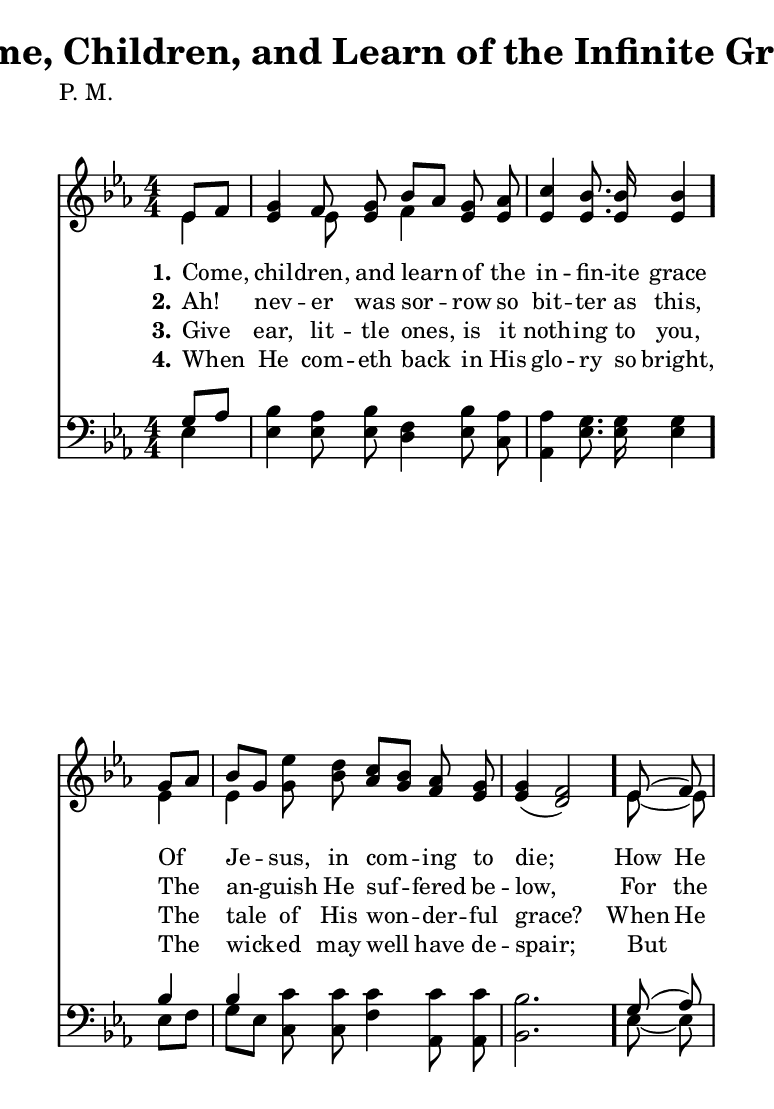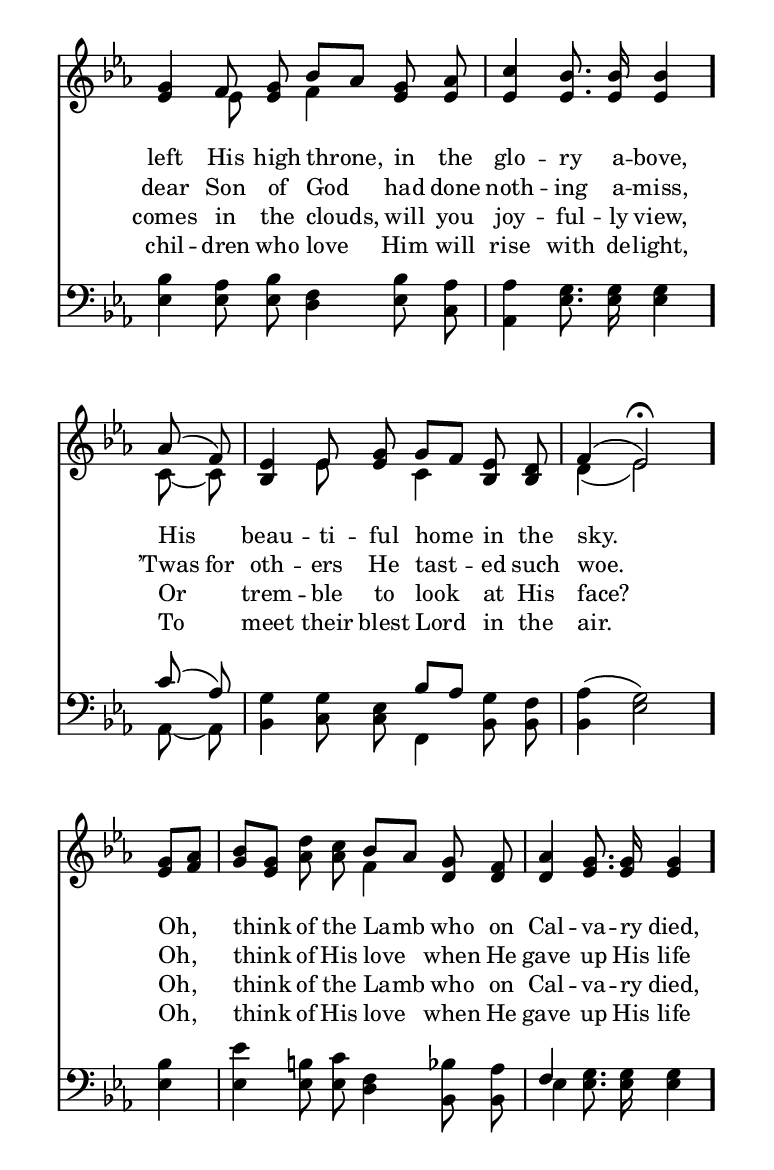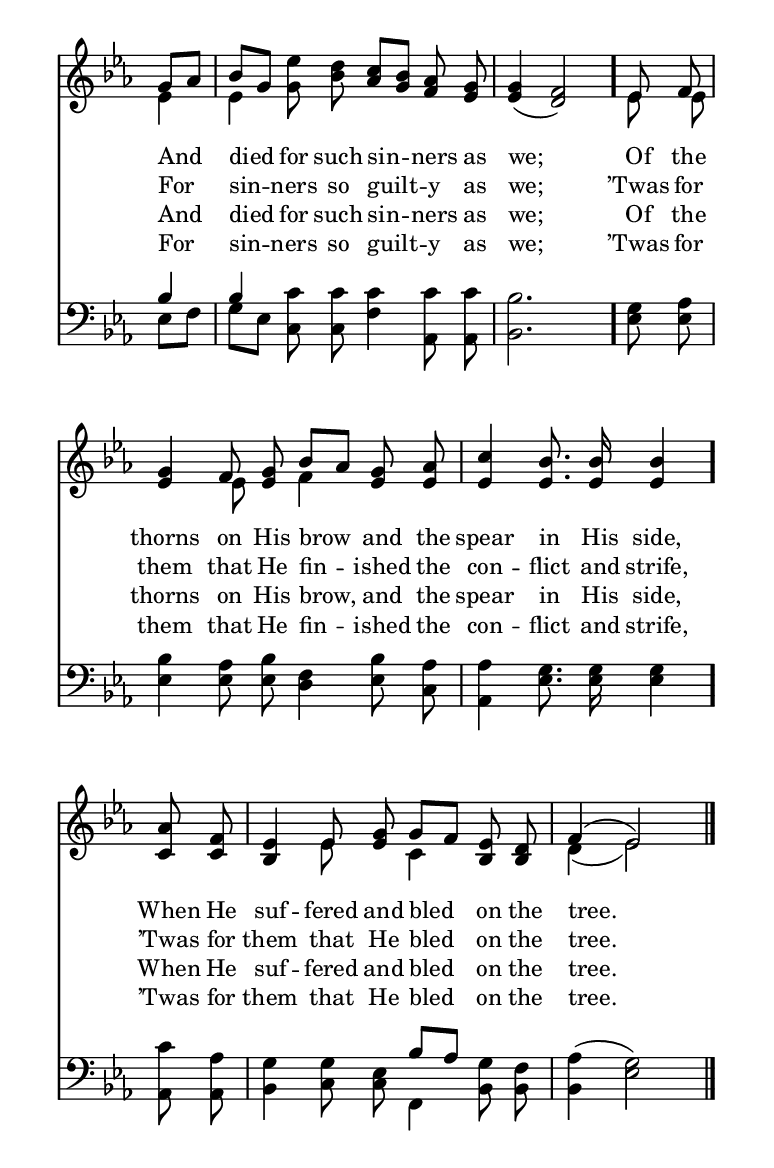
\include "common/global.ily"
\paper {
  \include "common/paper.ily"
  ragged-last-bottom = ##t
  page-count = #(cond (is-eogsized 2) (#t #f))
  system-count = #(cond (is-eogsized 6) (#t #f))
}

\header{
  %children
  hymnnumber = "299"
  title = "Come, Children, and Learn of the Infinite Grace"
  markuptitle = \markup \center-column { "Come, Children, and Learn of the" "Infinite Grace" \vspace #0.4 }
  tunename = "Grace"
  meter = "P. M."
  poet = ""
  composer = ""
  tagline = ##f
}

ta = { \tempo 4=80 }
tb = { \tempo 4=40 }

global = {
  \include "common/overrides.ily"
  \override Staff.TimeSignature.style = #'numbered
  \time 4/4
  \override Score.MetronomeMark.transparent = ##t % hide all fermata changes too
  \ta
  \key ees \major
  \partial 4
  \autoBeamOff
}

notesSoprano = {
\global
\relative c' {

  ees8[ f] | g4 f8 g bes[ aes] g aes | c4 bes8. bes16 bes4
  g8[ aes] | bes[ g] ees' d c[ bes] aes g | g4( f2)
  ees8( f) | g4 f8 g bes[ aes] g aes | c4 bes8. bes16 bes4
  aes8( f) | ees4 ees8 g g[ f] ees d | f4( \tb ees2\fermata) \ta

  g8[ aes] | bes[ g] d' c bes[ aes] g f | aes4 g8. g16 g4
  g8[ aes] | bes[ g] ees' d c[ bes] aes g | g4( f2)
  ees8 f | g4 f8 g bes[ aes] g aes | c4 bes8. bes16 bes4
  aes8 f | ees4 ees8 g g[ f] ees d | f4( ees2)

  \bar "|."

}
}

notesAlto = {
\global
\relative e' {

  ees4 | ees ees8 ees f4 ees8 ees | ees4 ees8. ees16 ees4
  ees4 | ees g8 bes aes[ g] f ees | ees4( d2)
  ees8 ~ ees | ees4 ees8 ees f4 ees8 ees | ees4 ees8. ees16 ees4
  c8 ~ c | bes4 ees8 ees c4 bes8 bes | d4( ees2)

  ees8[ f] | g[ ees] aes aes f4 d8 d | d4 ees8. ees16 ees4
  ees4 | ees g8 bes aes[ g] f ees | ees4( d2)
  ees8 ees | ees4 ees8 ees f4 ees8 ees | ees4 ees8. ees16 ees4
  c8 c | bes4 ees8 ees c4 bes8 bes | d4( ees2)

}
}

notesTenor = {
\global
\relative a {

  g8[ aes] | bes4 aes8 bes f4 bes8 aes | aes4 g8. g16 g4
  bes4 | bes c8 c c4 c8 c bes2.
  g8( aes) | bes4 aes8 bes f4 bes8 aes | aes4 g8. g16 g4
  c8( aes) | g4 g8 ees bes'8[ aes] g f | aes4( g2)

  bes4 | ees b8 c f,4 bes8 aes | f4 g8. g16 g4
  bes4 | bes c8 c c4 c8 c bes2.
  g8 aes | bes4 aes8 bes f4 bes8 aes | aes4 g8. g16 g4
  c8 aes | g4 g8 ees bes'8[ aes] g f | aes4( g2)

}
}

notesBass = {
\global
\relative f {

  ees4 | ees4 ees8 ees d4 ees8 c | aes4 ees'8. ees16 ees4
  ees8[ f] | g[ ees] c c f4 aes,8 aes | bes2.
  ees8 ~ ees | ees4 ees8 ees d4 ees8 c | aes4 ees'8. ees16 ees4
  aes,8 ~ aes | bes4 c8 c f,4 bes8 bes | bes4( ees2)

  ees4 | ees ees8 ees d4 bes8 bes | ees4 ees8. ees16 ees4
  ees8[ f] | g[ ees] c c f4 aes,8 aes | bes2.
  ees8 ees | ees4 ees8 ees d4 ees8 c | aes4 ees'8. ees16 ees4
  aes,8 aes | bes4 c8 c f,4 bes8 bes | bes4( ees2)

}
}

wordsA = \lyricmode {
\set stanza = "1."

Come, chil -- dren, and learn of the in -- fin -- ite grace \bar "."
Of Je -- sus, in com -- ing to die; \bar "."
{ \mon } How He { \moff } left His high throne, in the glo -- ry a -- bove, \bar "."
His beau -- ti -- ful home in the sky. \bar "."
Oh, think of the Lamb who on Cal -- va -- ry died, \bar "."
And died for such sin -- ners as we; \bar "."
Of the thorns on His brow and the spear in His side, \bar "."
When He suf -- fered and bled on the tree. \bar "."

}

wordsB = \lyricmode {
\set stanza = "2."

Ah! nev -- er was sor -- row so bit -- ter as this,
The an -- guish He suf -- fered be -- low,
{ \mon } For the { \moff } dear Son of God had done noth -- ing a -- miss,
{ \mon } ’Twas for { \moff } oth -- ers He tast -- ed such woe.
Oh, think of His love when He gave up His life
For sin -- ners so guilt -- y as we;
’Twas for them that He fin -- ished the con -- flict and strife,
’Twas for them that He bled on the tree.

}

wordsC = \lyricmode {
\set stanza = "3."

Give ear, lit -- tle ones, is it noth -- ing to you,
The tale of His won -- der -- ful grace?
{ \mon } When He { \moff } comes in the clouds, will you joy -- ful -- ly view,
Or trem -- ble to look at His face?
Oh, think of the Lamb who on Cal -- va -- ry died,
And died for such sin -- ners as we;
Of the thorns on His brow, and the spear in His side,
When He suf -- fered and bled on the tree.

}

wordsD = \lyricmode {
\set stanza = "4."

When He com -- eth back in His glo -- ry so bright,
The wick -- ed may well have de -- spair;
But chil -- dren who love Him will rise with de -- light,
To meet their blest Lord in the air.
Oh, think of His love when He gave up His life
For sin -- ners so guilt -- y as we;
’Twas for them that He fin -- ished the con -- flict and strife,
’Twas for them that He bled on the tree.

}

\score {
  \context ChoirStaff <<
    \context Staff = upper <<
      \set Staff.autoBeaming = ##f
      \set ChoirStaff.systemStartDelimiter = #'SystemStartBar
      \set ChoirStaff.printPartCombineTexts = ##f
      \partcombine #'(2 . 9) \notesSoprano \notesAlto
      \context NullVoice = sopranos { \voiceOne << \notesSoprano >> }
      \context NullVoice = altos { \voiceTwo << \notesAlto >> }
      \context Lyrics = one   \lyricsto sopranos \wordsA
      \context Lyrics = two   \lyricsto sopranos \wordsB
      \context Lyrics = three \lyricsto sopranos \wordsC
      \context Lyrics = four  \lyricsto sopranos \wordsD
    >>
    \context Staff = men <<
      \set Staff.autoBeaming = ##f
      \clef bass
      \set ChoirStaff.printPartCombineTexts = ##f
      \partcombine #'(2 . 9) \notesTenor \notesBass
      \context NullVoice = tenors { \voiceOne << \notesTenor >> }
      \context NullVoice = basses { \voiceTwo << \notesBass >> }
    >>
  >>
  \layout {
    \include "common/layout.ily"
  }
  \midi{
    \include "common/midi.ily"
  }
}

\version "2.19.49"  % necessary for upgrading to future LilyPond versions.

% vi:set et ts=2 sw=2 ai nocindent syntax=lilypond:
